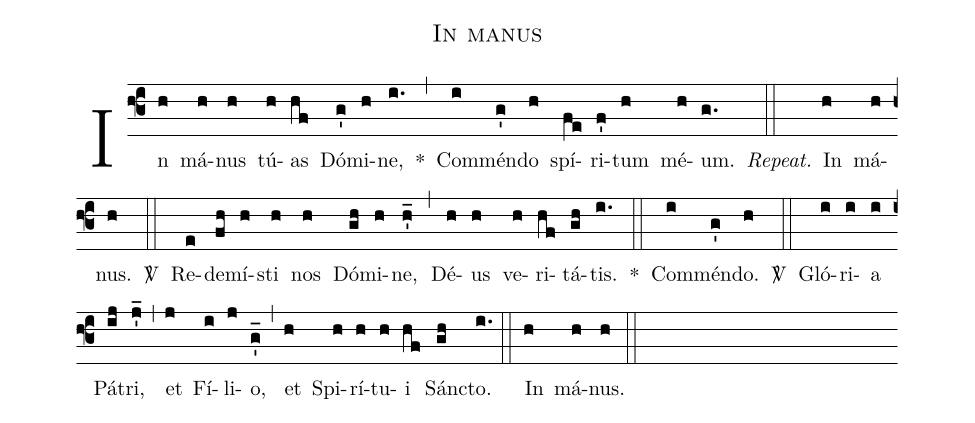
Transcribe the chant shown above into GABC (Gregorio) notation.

name: In manus;
%%
(f3) In(h) má(h)nus(h) tú(h)as(hf) Dó(g')mi(h)ne,(i.) *(,)
Com(i)mén(g')do(h) spí(fe)ri(f')tum(h) mé(h)um.(g.) <i>Repeat.</i>(::)
In(h) má(h)nus.(h) <sp>V/</sp>(::)
Re(e)de(fh)mí(h)sti(h) nos(h) Dó(gh)mi(h)ne,(h'_) (,)
Dé(h)us(h) ve(h)ri(hf)tá(gh)tis.(i.) *(::)
Com(i)mén(g')do.(h) <sp>V/</sp>(::)
Gló(i)ri(i)a(i) Pá(ij)tri,(j'_) (,)
et(j) Fí(i)li(j)o,(g'_) (,)
et(h) Spi(h)rí(h)tu(h)i(hf) Sán(gh)cto.(i.) (::)
In(h) má(h)nus.(h) (::)
